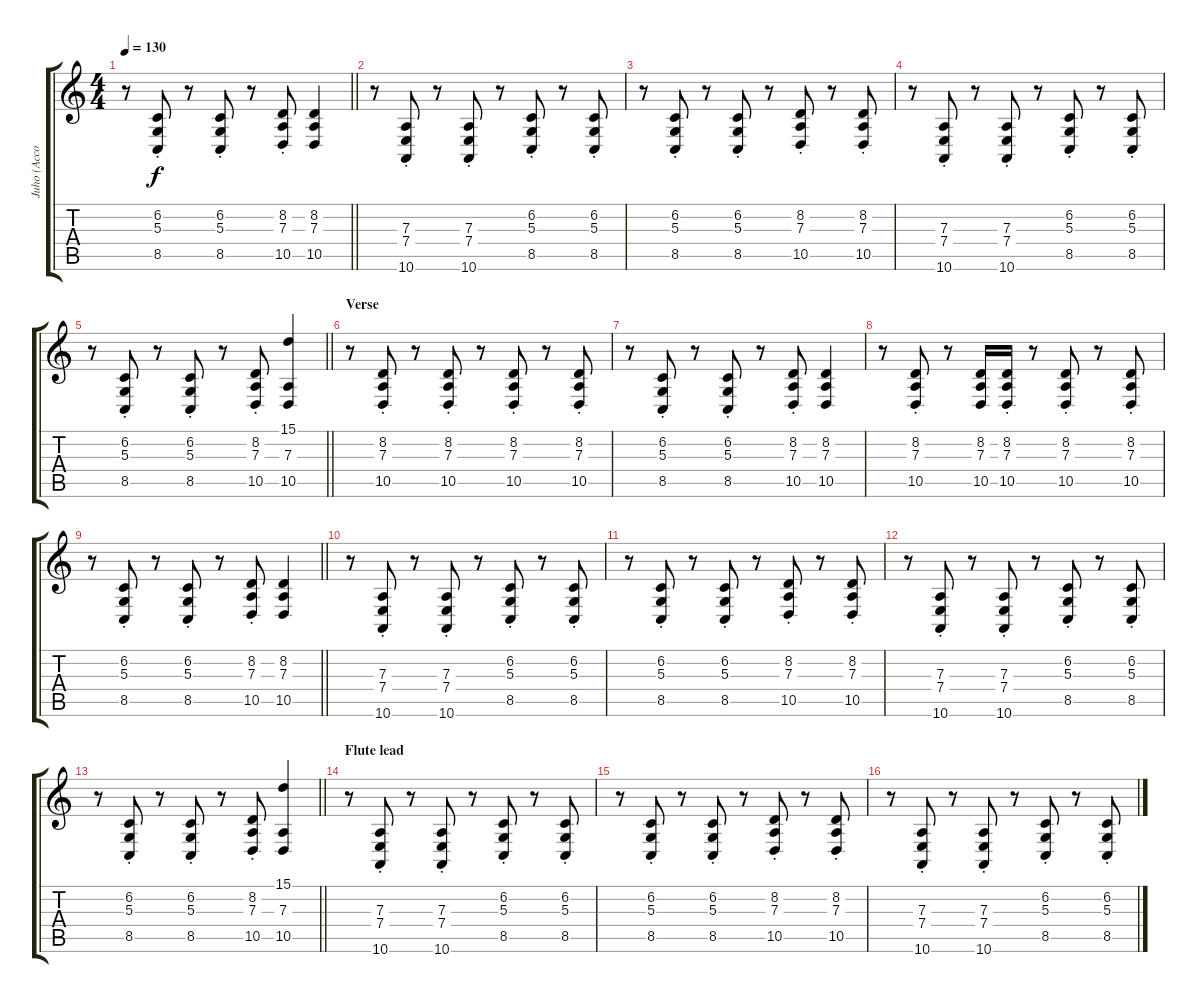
\track ("Juho (Acco. Rhythm)" "Juho (Acco") {instrument accordion}
\staff {score tabs}
\tuning (B3 Gb3 D3 A2 E2 B1) {hide}
\ts (4 4)
\tempo 130
\clef g2
\barLineRight lightlight
\ks c
r.8{dy f} (6.2{st} 5.3{st} 8.5{st}).8 r.8 (6.2{st} 5.3{st} 8.5{st}).8 r.8 (8.2{st} 7.3{st} 10.5{st}).8 (8.2 7.3 10.5).4 |
\section ("" "")
r.8 (7.3{st} 7.4{st} 10.6{st}).8 r.8 (7.3{st} 7.4{st} 10.6{st}).8 r.8 (6.2{st} 5.3{st} 8.5{st}).8 r.8 (6.2{st} 5.3{st} 8.5{st}).8 |
r.8 (6.2{st} 5.3{st} 8.5{st}).8 r.8 (6.2{st} 5.3{st} 8.5{st}).8 r.8 (8.2{st} 7.3{st} 10.5{st}).8 r.8 (8.2{st} 7.3{st} 10.5{st}).8 |
r.8 (7.3{st} 7.4{st} 10.6{st}).8 r.8 (7.3{st} 7.4{st} 10.6{st}).8 r.8 (6.2{st} 5.3{st} 8.5{st}).8 r.8 (6.2{st} 5.3{st} 8.5{st}).8 |
\barLineRight lightlight
r.8 (6.2{st} 5.3{st} 8.5{st}).8 r.8 (6.2{st} 5.3{st} 8.5{st}).8 r.8 (8.2{st} 7.3{st} 10.5{st}).8 (15.1 7.3 10.5).4 |
\section ("" "Verse")
r.8 (8.2{st} 7.3{st} 10.5{st}).8 r.8 (8.2{st} 7.3{st} 10.5{st}).8 r.8 (8.2{st} 7.3{st} 10.5{st}).8 r.8 (8.2{st} 7.3{st} 10.5{st}).8 |
r.8 (6.2{st} 5.3{st} 8.5{st}).8 r.8 (6.2{st} 5.3{st} 8.5{st}).8 r.8 (8.2{st} 7.3{st} 10.5{st}).8 (8.2 7.3 10.5).4 |
r.8 (8.2{st} 7.3{st} 10.5{st}).8 r.8 (8.2 7.3 10.5).16 (8.2{st} 7.3{st} 10.5{st}).16 r.8 (8.2{st} 7.3{st} 10.5{st}).8 r.8 (8.2{st} 7.3{st} 10.5{st}).8 |
\barLineRight lightlight
r.8 (6.2{st} 5.3{st} 8.5{st}).8 r.8 (6.2{st} 5.3{st} 8.5{st}).8 r.8 (8.2{st} 7.3{st} 10.5{st}).8 (8.2 7.3 10.5).4 |
\section ("" "")
r.8 (7.3{st} 7.4{st} 10.6{st}).8 r.8 (7.3{st} 7.4{st} 10.6{st}).8 r.8 (6.2{st} 5.3{st} 8.5{st}).8 r.8 (6.2{st} 5.3{st} 8.5{st}).8 |
r.8 (6.2{st} 5.3{st} 8.5{st}).8 r.8 (6.2{st} 5.3{st} 8.5{st}).8 r.8 (8.2{st} 7.3{st} 10.5{st}).8 r.8 (8.2{st} 7.3{st} 10.5{st}).8 |
r.8 (7.3{st} 7.4{st} 10.6{st}).8 r.8 (7.3{st} 7.4{st} 10.6{st}).8 r.8 (6.2{st} 5.3{st} 8.5{st}).8 r.8 (6.2{st} 5.3{st} 8.5{st}).8 |
\barLineRight lightlight
r.8 (6.2{st} 5.3{st} 8.5{st}).8 r.8 (6.2{st} 5.3{st} 8.5{st}).8 r.8 (8.2{st} 7.3{st} 10.5{st}).8 (15.1 7.3 10.5).4 |
\section ("" "Flute lead")
r.8 (7.3{st} 7.4{st} 10.6{st}).8 r.8 (7.3{st} 7.4{st} 10.6{st}).8 r.8 (6.2{st} 5.3{st} 8.5{st}).8 r.8 (6.2{st} 5.3{st} 8.5{st}).8 |
r.8 (6.2{st} 5.3{st} 8.5{st}).8 r.8 (6.2{st} 5.3{st} 8.5{st}).8 r.8 (8.2{st} 7.3{st} 10.5{st}).8 r.8 (8.2{st} 7.3{st} 10.5{st}).8 |
r.8 (7.3{st} 7.4{st} 10.6{st}).8 r.8 (7.3{st} 7.4{st} 10.6{st}).8 r.8 (6.2{st} 5.3{st} 8.5{st}).8 r.8 (6.2{st} 5.3{st} 8.5{st}).8
